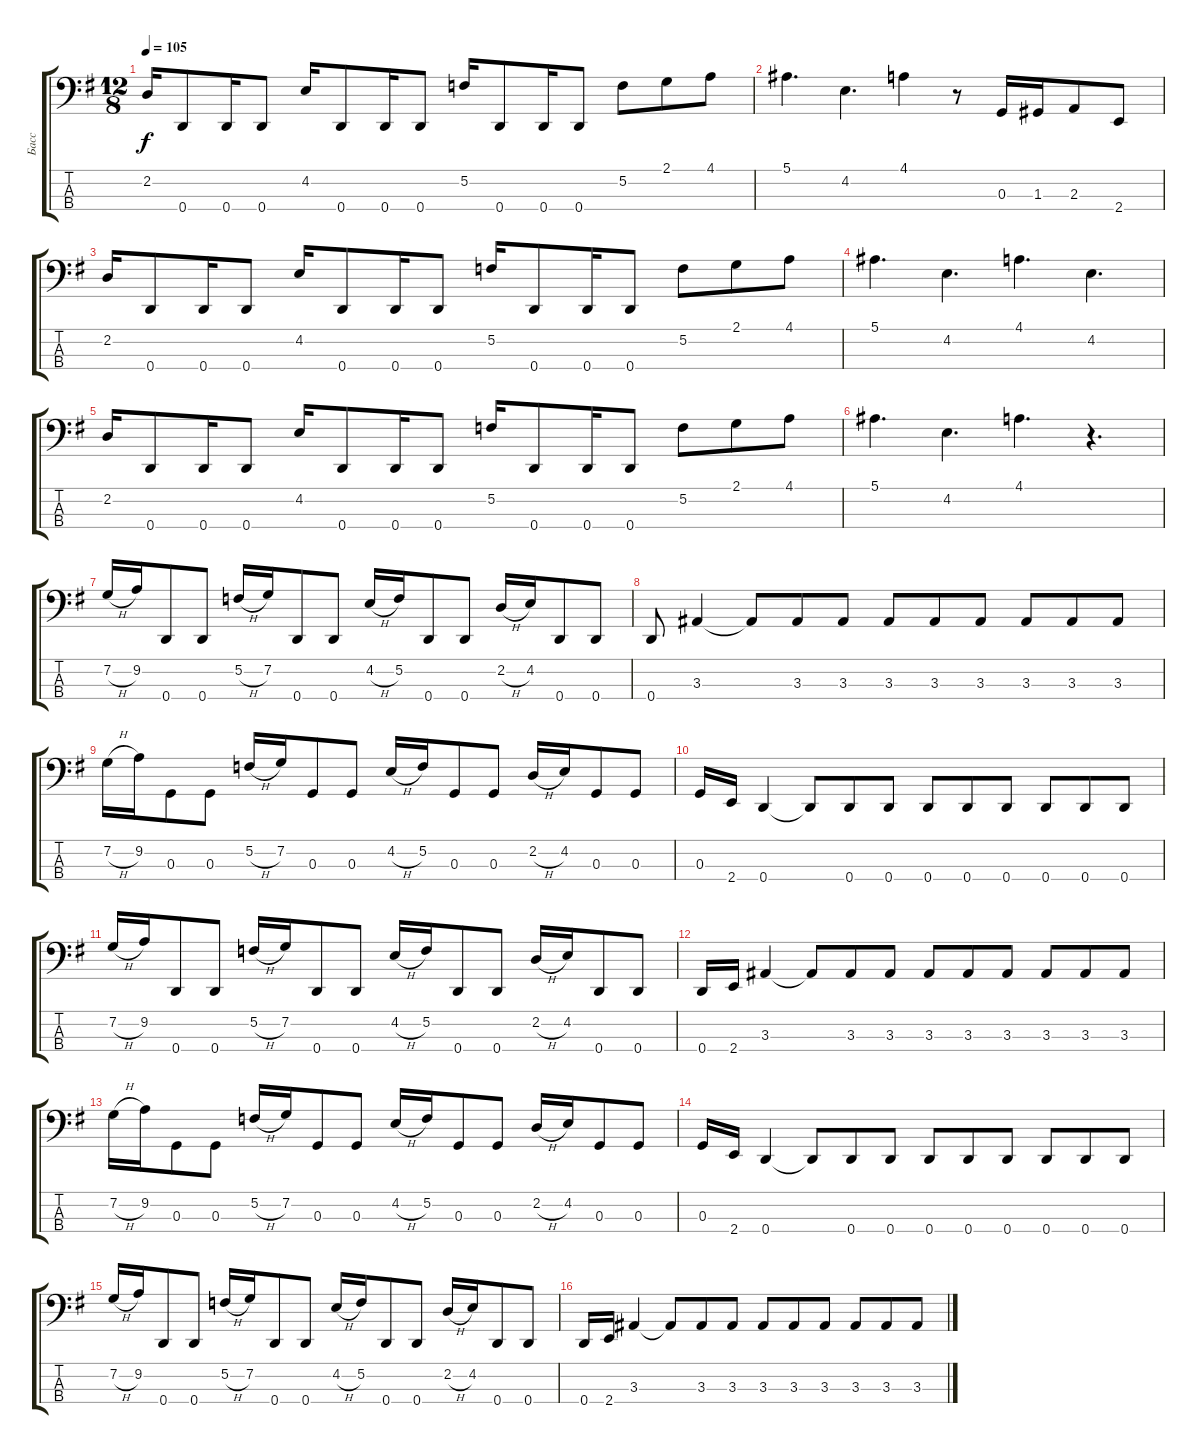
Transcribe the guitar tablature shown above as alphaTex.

\track ("Басс" "Басс") {instrument electricbassfinger}
\staff {score tabs}
\tuning (F2 C2 G1 D1) {hide}
\ts (12 8)
\tempo 105
\clef f4
\ks eminor
2.2.16{dy f} 0.4.8 0.4.16 0.4.8 4.2.16 0.4.8 0.4.16 0.4.8 5.2.16 0.4.8 0.4.16 0.4.8 5.2.8 2.1.8 4.1.8 |
5.1.4{d} 4.2.4{d} 4.1.4 r.8 0.3.16 1.3.16 2.3.8 2.4.8 |
2.2.16 0.4.8 0.4.16 0.4.8 4.2.16 0.4.8 0.4.16 0.4.8 5.2.16 0.4.8 0.4.16 0.4.8 5.2.8 2.1.8 4.1.8 |
5.1.4{d} 4.2.4{d} 4.1.4{d} 4.2.4{d} |
2.2.16 0.4.8 0.4.16 0.4.8 4.2.16 0.4.8 0.4.16 0.4.8 5.2.16 0.4.8 0.4.16 0.4.8 5.2.8 2.1.8 4.1.8 |
5.1.4{d} 4.2.4{d} 4.1.4{d} r.4{d} |
7.2{h}.16 9.2.16 0.4.8 0.4.8 5.2{h}.16 7.2.16 0.4.8 0.4.8 4.2{h}.16 5.2.16 0.4.8 0.4.8 2.2{h}.16 4.2.16 0.4.8 0.4.8 |
0.4.8 3.3.4 3.3{t}.8 3.3.8 3.3.8 3.3.8 3.3.8 3.3.8 3.3.8 3.3.8 3.3.8 |
7.2{h}.16 9.2.16 0.3.8 0.3.8 5.2{h}.16 7.2.16 0.3.8 0.3.8 4.2{h}.16 5.2.16 0.3.8 0.3.8 2.2{h}.16 4.2.16 0.3.8 0.3.8 |
0.3.16 2.4.16 0.4.4 0.4{t}.8 0.4.8 0.4.8 0.4.8 0.4.8 0.4.8 0.4.8 0.4.8 0.4.8 |
7.2{h}.16 9.2.16 0.4.8 0.4.8 5.2{h}.16 7.2.16 0.4.8 0.4.8 4.2{h}.16 5.2.16 0.4.8 0.4.8 2.2{h}.16 4.2.16 0.4.8 0.4.8 |
0.4.16 2.4.16 3.3.4 3.3{t}.8 3.3.8 3.3.8 3.3.8 3.3.8 3.3.8 3.3.8 3.3.8 3.3.8 |
7.2{h}.16 9.2.16 0.3.8 0.3.8 5.2{h}.16 7.2.16 0.3.8 0.3.8 4.2{h}.16 5.2.16 0.3.8 0.3.8 2.2{h}.16 4.2.16 0.3.8 0.3.8 |
0.3.16 2.4.16 0.4.4 0.4{t}.8 0.4.8 0.4.8 0.4.8 0.4.8 0.4.8 0.4.8 0.4.8 0.4.8 |
7.2{h}.16 9.2.16 0.4.8 0.4.8 5.2{h}.16 7.2.16 0.4.8 0.4.8 4.2{h}.16 5.2.16 0.4.8 0.4.8 2.2{h}.16 4.2.16 0.4.8 0.4.8 |
0.4.16 2.4.16 3.3.4 3.3{t}.8 3.3.8 3.3.8 3.3.8 3.3.8 3.3.8 3.3.8 3.3.8 3.3.8
